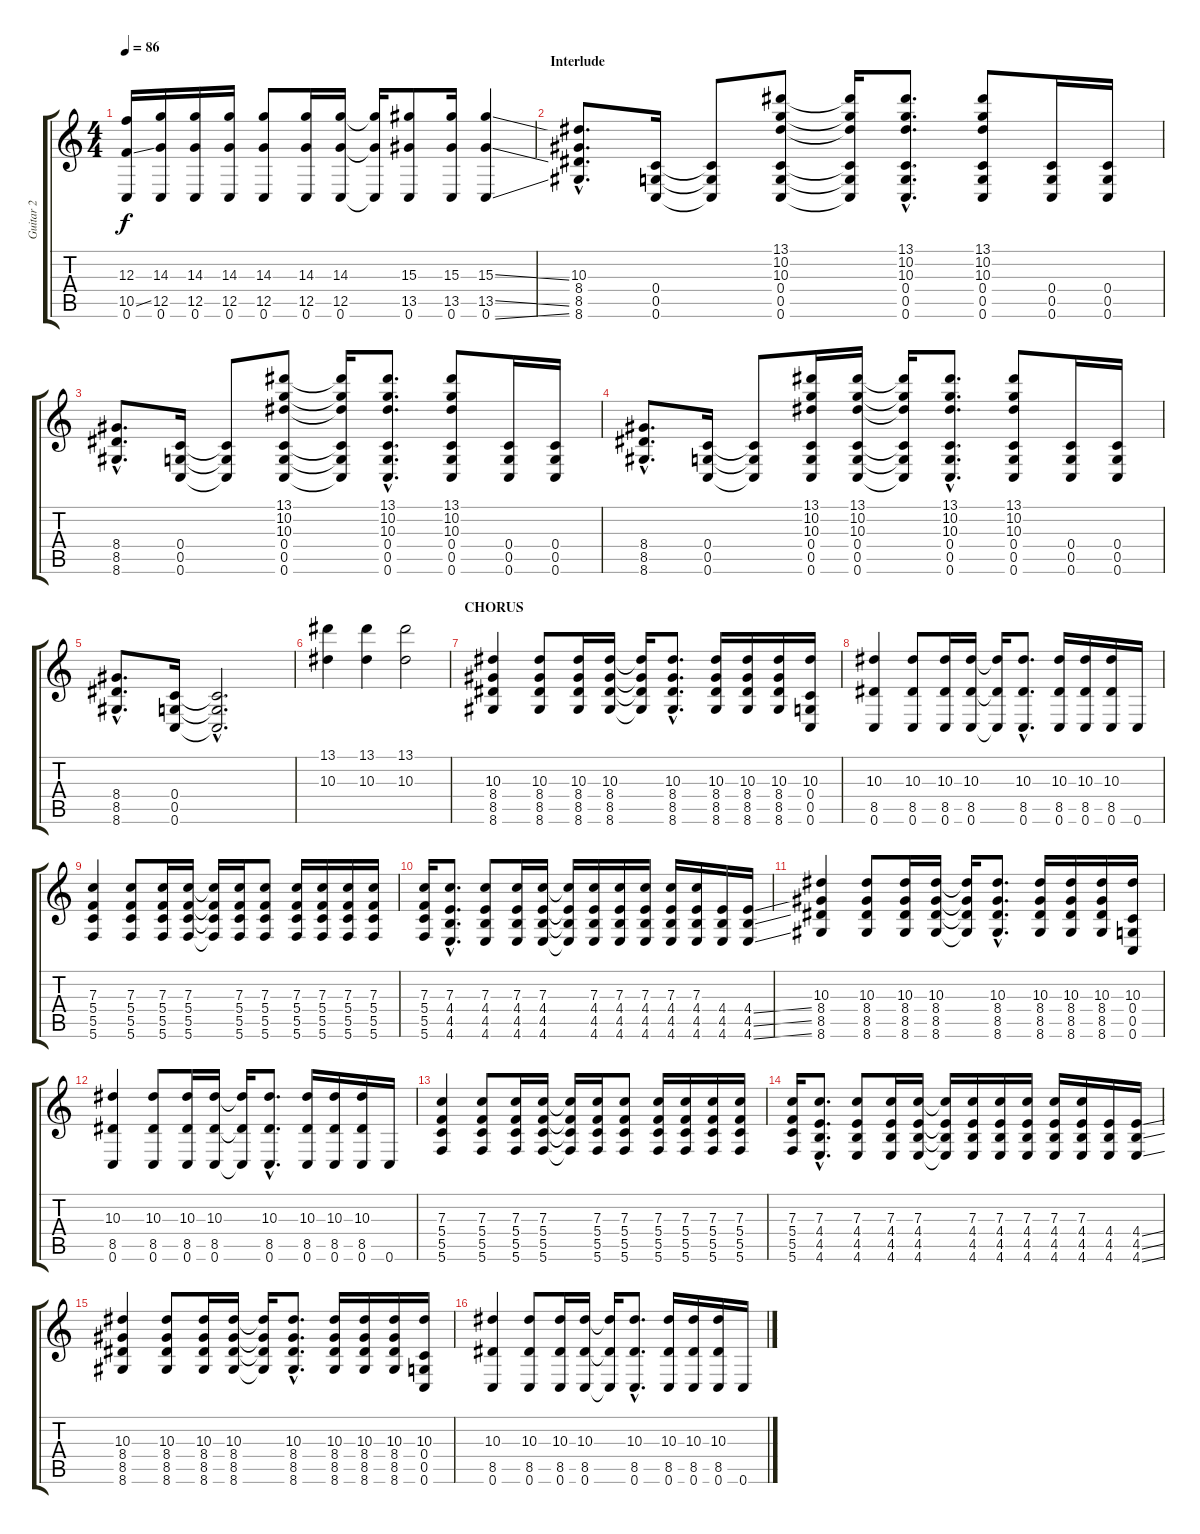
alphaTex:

\track ("Guitar 2" "Guitar 2") {instrument distortionguitar}
\staff {score tabs}
\tuning (D4 A3 F3 C3 G2 C2) {hide}
\ts (4 4)
\tempo 86
\clef g2
\ks c
(12.3 10.5{ss} 0.6).16{dy f} (14.3 12.5 0.6).16 (14.3 12.5 0.6).16 (14.3 12.5 0.6).16 (14.3 12.5 0.6).8 (14.3 12.5 0.6).16 (14.3 12.5 0.6).16 (14.3{t} 12.5{t} 0.6{t}).16 (15.3 13.5 0.6).8 (15.3 13.5 0.6).16 (15.3{ss} 13.5{ss} 0.6{ss}).4 |
\section ("" "Interlude")
(10.3{hac} 8.4{hac} 8.5{hac} 8.6{hac}).8{d} (0.4 0.5 0.6).16 (0.4{t} 0.5{t} 0.6{t}).8 (13.1 10.2 10.3 0.4 0.5 0.6).8 (13.1{t} 10.2{t} 10.3{t} 0.4{t} 0.5{t} 0.6{t}).16 (13.1{hac} 10.2{hac} 10.3{hac} 0.4{hac} 0.5{hac} 0.6{hac}).8{d} (13.1 10.2 10.3 0.4 0.5 0.6).8 (0.4 0.5 0.6).16 (0.4 0.5 0.6).16 |
(8.4{hac} 8.5{hac} 8.6{hac}).8{d} (0.4 0.5 0.6).16 (0.4{t} 0.5{t} 0.6{t}).8 (13.1 10.2 10.3 0.4 0.5 0.6).8 (13.1{t} 10.2{t} 10.3{t} 0.4{t} 0.5{t} 0.6{t}).16 (13.1{hac} 10.2{hac} 10.3{hac} 0.4{hac} 0.5{hac} 0.6{hac}).8{d} (13.1 10.2 10.3 0.4 0.5 0.6).8 (0.4 0.5 0.6).16 (0.4 0.5 0.6).16 |
(8.4{hac} 8.5{hac} 8.6{hac}).8{d} (0.4 0.5 0.6).16 (0.4{t} 0.5{t} 0.6{t}).8 (13.1 10.2 10.3 0.4 0.5 0.6).16 (13.1 10.2 10.3 0.4 0.5 0.6).16 (13.1{t} 10.2{t} 10.3{t} 0.4{t} 0.5{t} 0.6{t}).16 (13.1{hac} 10.2{hac} 10.3{hac} 0.4{hac} 0.5{hac} 0.6{hac}).8{d} (13.1 10.2 10.3 0.4 0.5 0.6).8 (0.4 0.5 0.6).16 (0.4 0.5 0.6).16 |
(8.4{hac} 8.5{hac} 8.6{hac}).8{d} (0.4 0.5 0.6).16 (0.4{hac t} 0.5{hac t} 0.6{hac t}).2{d} |
(13.1 10.3).4 (13.1 10.3).4 (13.1 10.3).2 |
\section ("" "CHORUS")
(10.3 8.4 8.5 8.6).4 (10.3 8.4 8.5 8.6).8 (10.3 8.4 8.5 8.6).16 (10.3 8.4 8.5 8.6).16 (10.3{t} 8.4{t} 8.5{t} 8.6{t}).16 (10.3{hac} 8.4{hac} 8.5{hac} 8.6{hac}).8{d} (10.3 8.4 8.5 8.6).16 (10.3 8.4 8.5 8.6).16 (10.3 8.4 8.5 8.6).16 (10.3 0.4 0.5 0.6).16 |
(10.3 8.5 0.6).4 (10.3 8.5 0.6).8 (10.3 8.5 0.6).16 (10.3 8.5 0.6).16 (10.3{t} 8.5{t} 0.6{t}).16 (10.3{hac} 8.5{hac} 0.6{hac}).8{d} (10.3 8.5 0.6).16 (10.3 8.5 0.6).16 (10.3 8.5 0.6).16 0.6.16 |
(7.3 5.4 5.5 5.6).4 (7.3 5.4 5.5 5.6).8 (7.3 5.4 5.5 5.6).16 (7.3 5.4 5.5 5.6).16 (7.3{t} 5.4{t} 5.5{t} 5.6{t}).16 (7.3 5.4 5.5 5.6).16 (7.3 5.4 5.5 5.6).8 (7.3 5.4 5.5 5.6).16 (7.3 5.4 5.5 5.6).16 (7.3 5.4 5.5 5.6).16 (7.3 5.4 5.5 5.6).16 |
(7.3 5.4 5.5 5.6).16 (7.3{hac} 4.4{hac} 4.5{hac} 4.6{hac}).8{d} (7.3 4.4 4.5 4.6).8 (7.3 4.4 4.5 4.6).16 (7.3 4.4 4.5 4.6).16 (7.3{t} 4.4{t} 4.5{t} 4.6{t}).16 (7.3 4.4 4.5 4.6).16 (7.3 4.4 4.5 4.6).16 (7.3 4.4 4.5 4.6).16 (7.3 4.4 4.5 4.6).16 (7.3 4.4 4.5 4.6).16 (4.4 4.5 4.6).16 (4.4{ss} 4.5{ss} 4.6{ss}).16 |
(10.3 8.4 8.5 8.6).4 (10.3 8.4 8.5 8.6).8 (10.3 8.4 8.5 8.6).16 (10.3 8.4 8.5 8.6).16 (10.3{t} 8.4{t} 8.5{t} 8.6{t}).16 (10.3{hac} 8.4{hac} 8.5{hac} 8.6{hac}).8{d} (10.3 8.4 8.5 8.6).16 (10.3 8.4 8.5 8.6).16 (10.3 8.4 8.5 8.6).16 (10.3 0.4 0.5 0.6).16 |
(10.3 8.5 0.6).4 (10.3 8.5 0.6).8 (10.3 8.5 0.6).16 (10.3 8.5 0.6).16 (10.3{t} 8.5{t} 0.6{t}).16 (10.3{hac} 8.5{hac} 0.6{hac}).8{d} (10.3 8.5 0.6).16 (10.3 8.5 0.6).16 (10.3 8.5 0.6).16 0.6.16 |
(7.3 5.4 5.5 5.6).4 (7.3 5.4 5.5 5.6).8 (7.3 5.4 5.5 5.6).16 (7.3 5.4 5.5 5.6).16 (7.3{t} 5.4{t} 5.5{t} 5.6{t}).16 (7.3 5.4 5.5 5.6).16 (7.3 5.4 5.5 5.6).8 (7.3 5.4 5.5 5.6).16 (7.3 5.4 5.5 5.6).16 (7.3 5.4 5.5 5.6).16 (7.3 5.4 5.5 5.6).16 |
(7.3 5.4 5.5 5.6).16 (7.3{hac} 4.4{hac} 4.5{hac} 4.6{hac}).8{d} (7.3 4.4 4.5 4.6).8 (7.3 4.4 4.5 4.6).16 (7.3 4.4 4.5 4.6).16 (7.3{t} 4.4{t} 4.5{t} 4.6{t}).16 (7.3 4.4 4.5 4.6).16 (7.3 4.4 4.5 4.6).16 (7.3 4.4 4.5 4.6).16 (7.3 4.4 4.5 4.6).16 (7.3 4.4 4.5 4.6).16 (4.4 4.5 4.6).16 (4.4{ss} 4.5{ss} 4.6{ss}).16 |
(10.3 8.4 8.5 8.6).4 (10.3 8.4 8.5 8.6).8 (10.3 8.4 8.5 8.6).16 (10.3 8.4 8.5 8.6).16 (10.3{t} 8.4{t} 8.5{t} 8.6{t}).16 (10.3{hac} 8.4{hac} 8.5{hac} 8.6{hac}).8{d} (10.3 8.4 8.5 8.6).16 (10.3 8.4 8.5 8.6).16 (10.3 8.4 8.5 8.6).16 (10.3 0.4 0.5 0.6).16 |
(10.3 8.5 0.6).4 (10.3 8.5 0.6).8 (10.3 8.5 0.6).16 (10.3 8.5 0.6).16 (10.3{t} 8.5{t} 0.6{t}).16 (10.3{hac} 8.5{hac} 0.6{hac}).8{d} (10.3 8.5 0.6).16 (10.3 8.5 0.6).16 (10.3 8.5 0.6).16 0.6.16
